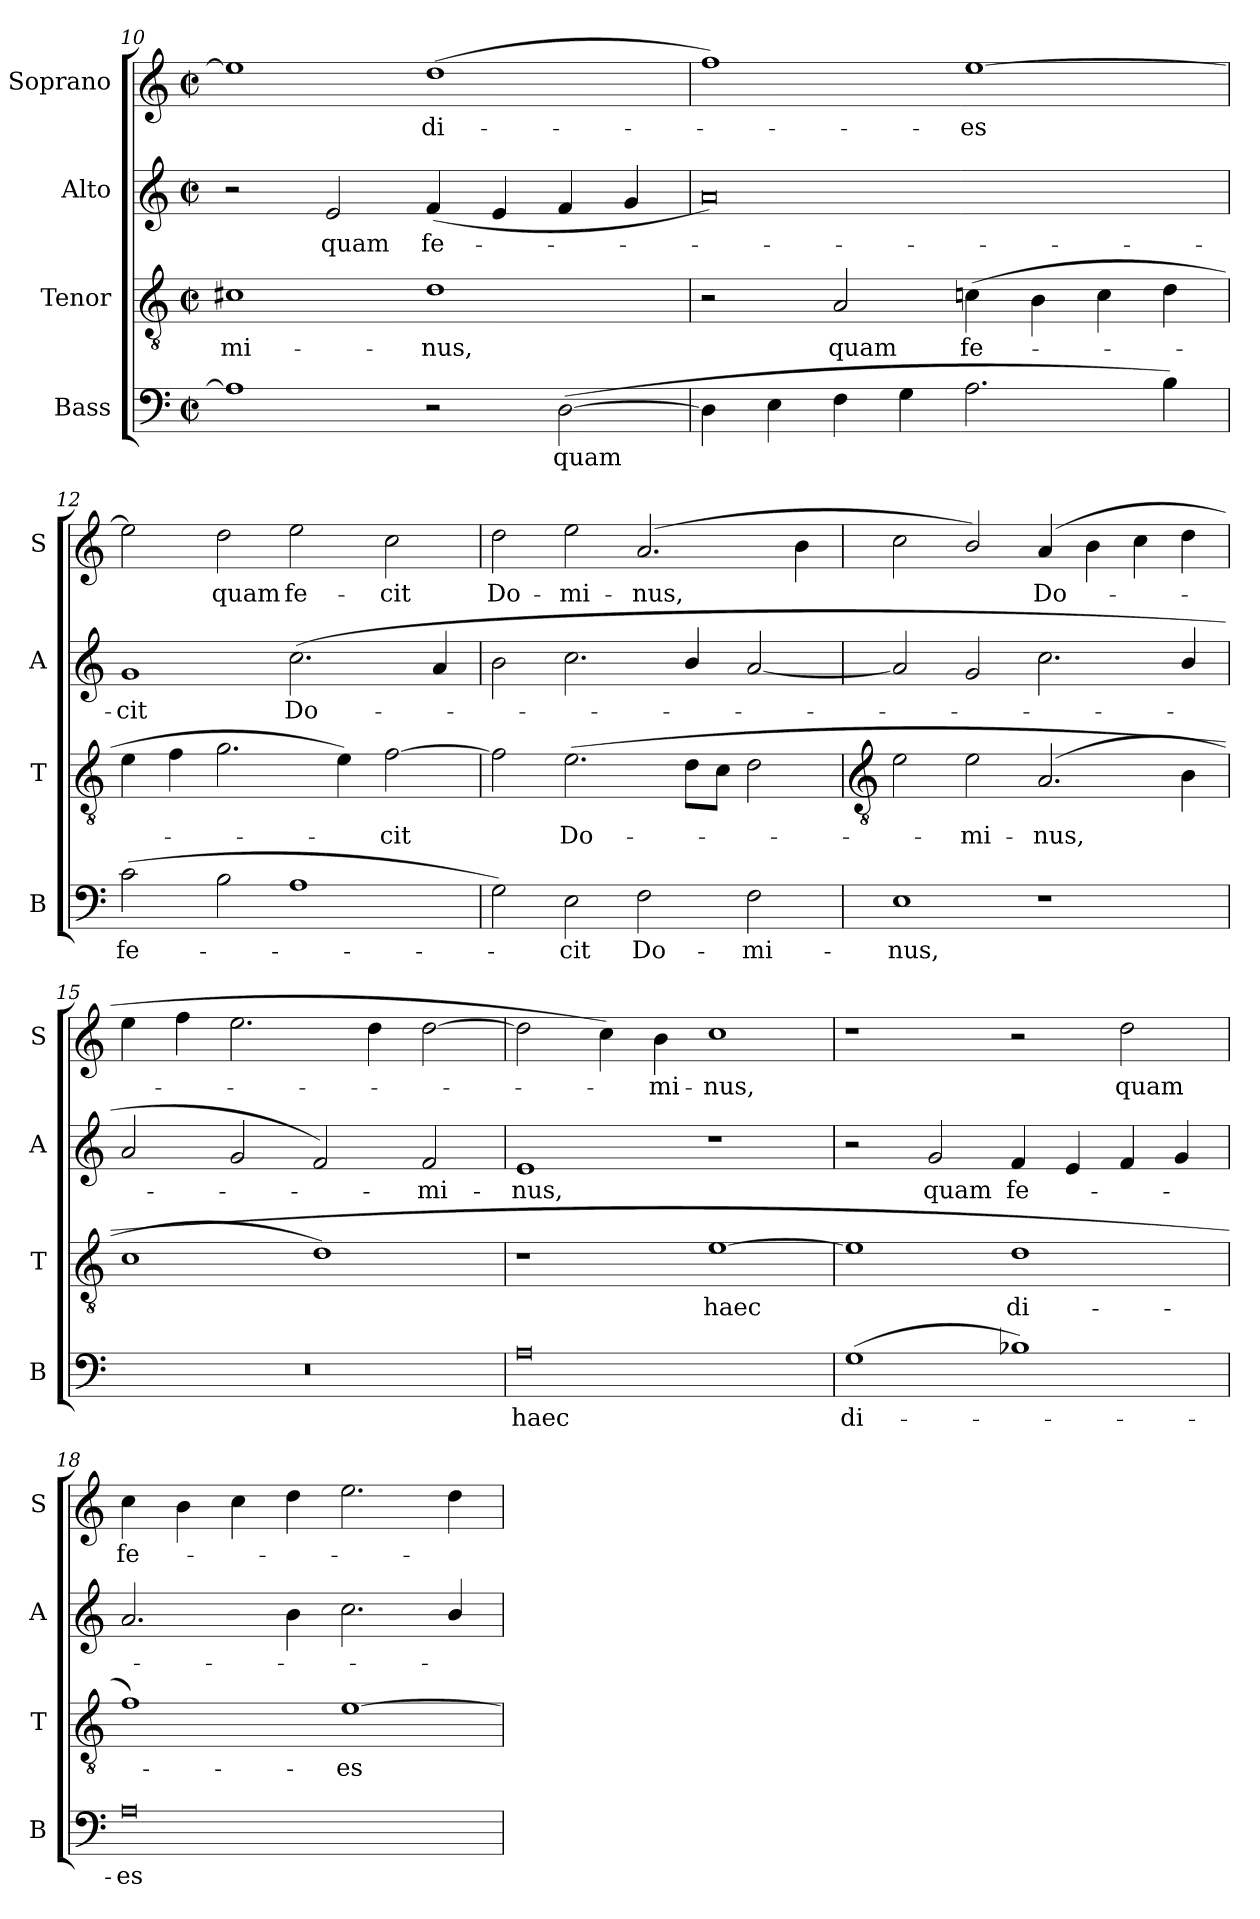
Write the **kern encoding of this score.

**kern	**text	**kern	**text	**kern	**text	**kern	**text
*part4	*part4	*part3	*part3	*part2	*part2	*part1	*part1
*staff4	*staff4	*staff3	*staff3	*staff2	*staff2	*staff1	*staff1
*I"Bass	*	*I"Tenor	*	*I"Alto	*	*I"Soprano	*
*I'B	*	*I'T	*	*I'A	*	*I'S	*
*clefF4	*	*clefGv2	*	*clefG2	*	*clefG2	*
*k[]	*	*k[]	*	*k[]	*	*k[]	*
*C:	*	*C:	*	*C:	*	*C:	*
*M4/2	*	*M4/2	*	*M4/2	*	*M4/2	*
*met(c|)	*	*met(c|)	*	*met(c|)	*	*met(c|)	*
=10	=10	=10	=10	=10	=10	=10	=10
!	!	!	!LO:LY:b	!	!	!	!
1A]	.	1c#X	mi-	2r	.	1ee]	.
!	!	!	!	!	!LO:LY:b	!	!
.	.	.	.	2e	quam	.	.
!	!	!	!LO:LY:b	!	!LO:LY:b	!	!LO:LY:b
2r	.	1d	-nus,	(<4f	fe-	(>1dd	di-
.	.	.	.	4e	.	.	.
!	!LO:LY:b	!	!	!	!	!	!
(>[2D	quam	.	.	4f	.	.	.
.	.	.	.	4g	.	.	.
=11	=11	=11	=11	=11	=11	=11	=11
4D]	.	2r	.	0a)	.	1ff)	.
4E	.	.	.	.	.	.	.
!	!	!	!LO:LY:b	!	!	!	!
4F	.	2A	quam	.	.	.	.
4G	.	.	.	.	.	.	.
!	!	!	!LO:LY:b	!	!	!	!LO:LY:b
2.A	.	(>4cn	fe-	.	.	[1ee	es
.	.	4B	.	.	.	.	.
.	.	4c	.	.	.	.	.
4B)	.	4d	.	.	.	.	.
=12	=12	=12	=12	=12	=12	=12	=12
!	!LO:LY:b	!	!	!	!LO:LY:b	!	!
(>2c	fe-	4e	.	1g	cit	2ee]	.
.	.	4f	.	.	.	.	.
!	!	!	!	!	!	!	!LO:LY:b
2B	.	2.g	.	.	.	2dd	quam
!	!	!	!	!	!LO:LY:b	!	!LO:LY:b
1A	.	.	.	(<2.cc	Do-	2ee	fe-
.	.	4e)	.	.	.	.	.
!	!	!	!LO:LY:b	!	!	!	!LO:LY:b
.	.	[2f	cit	.	.	2cc	-cit
.	.	.	.	4a	.	.	.
=13	=13	=13	=13	=13	=13	=13	=13
!	!	!	!	!	!	!	!LO:LY:b
2G)	.	2f]	.	2b\	.	2dd	Do-
!	!LO:LY:b	!	!LO:LY:b	!	!	!	!LO:LY:b
2E	cit	(>2.e	Do-	2.cc	.	2ee	-mi-
!	!LO:LY:b	!	!	!	!	!	!LO:LY:b
2F	Do-	.	.	.	.	(<2.a	-nus,
.	.	8dL	.	4b/	.	.	.
.	.	8cJ	.	.	.	.	.
!	!LO:LY:b	!	!	!	!	!	!
2F	-mi-	2d	.	[2a	.	.	.
.	.	.	.	.	.	4b	.
!!LO:LB:g=z
=14	=14	=14	=14	=14	=14	=14	=14
*	*	*clefGv2	*	*	*	*	*
!	!LO:LY:b	!	!	!	!	!	!
1E	-nus,	2e	.	2a]	.	2cc	.
!	!	!	!LO:LY:b	!	!	!	!
.	.	2e	mi-	2g	.	2b/)	.
!	!	!	!LO:LY:b	!	!	!	!LO:LY:b
1r	.	(>2.A	-nus,	2.cc	.	(>4a	Do-
.	.	.	.	.	.	4b	.
.	.	.	.	.	.	4cc	.
.	.	4B	.	4b/	.	4dd	.
=15	=15	=15	=15	=15	=15	=15	=15
0r	.	1c	.	2a	.	4ee	.
.	.	.	.	.	.	4ff	.
.	.	.	.	2g	.	2.ee	.
.	.	1d)	.	2f)	.	.	.
.	.	.	.	.	.	4dd	.
!	!	!	!	!	!LO:LY:b	!	!
.	.	.	.	2f	mi-	[2dd	.
=16	=16	=16	=16	=16	=16	=16	=16
!	!LO:LY:b	!	!	!	!LO:LY:b	!	!
0A	haec	1r	.	1e	-nus,	2dd]	.
.	.	.	.	.	.	4cc)	.
!	!	!	!	!	!	!	!LO:LY:b
.	.	.	.	.	.	4b	mi-
!	!	!	!LO:LY:b	!	!	!	!LO:LY:b
.	.	[1e	haec	1r	.	1cc	-nus,
=17	=17	=17	=17	=17	=17	=17	=17
!	!LO:LY:b	!	!	!	!	!	!
(>1G	di-	1e]	.	2r	.	1r	.
!	!	!	!	!	!LO:LY:b	!	!
.	.	.	.	2g	quam	.	.
!	!	!	!LO:LY:b	!	!LO:LY:b	!	!
1B-X)	.	1d	di-	4f	fe-	2r	.
.	.	.	.	4e	.	.	.
!	!	!	!	!	!	!	!LO:LY:b
.	.	.	.	4f	.	2dd	quam
.	.	.	.	4g	.	.	.
=18	=18	=18	=18	=18	=18	=18	=18
!	!LO:LY:b	!	!	!	!	!	!LO:LY:b
0A	es	1f)	.	2.a	.	4cc	fe-
.	.	.	.	.	.	4b	.
.	.	.	.	.	.	4cc	.
.	.	.	.	4b	.	4dd	.
!	!	!	!LO:LY:b	!	!	!	!
.	.	[1e	es	2.cc	.	2.ee	.
.	.	.	.	4b/	.	4dd	.
=	=	=	=	=	=	=	=
*-	*-	*-	*-	*-	*-	*-	*-
